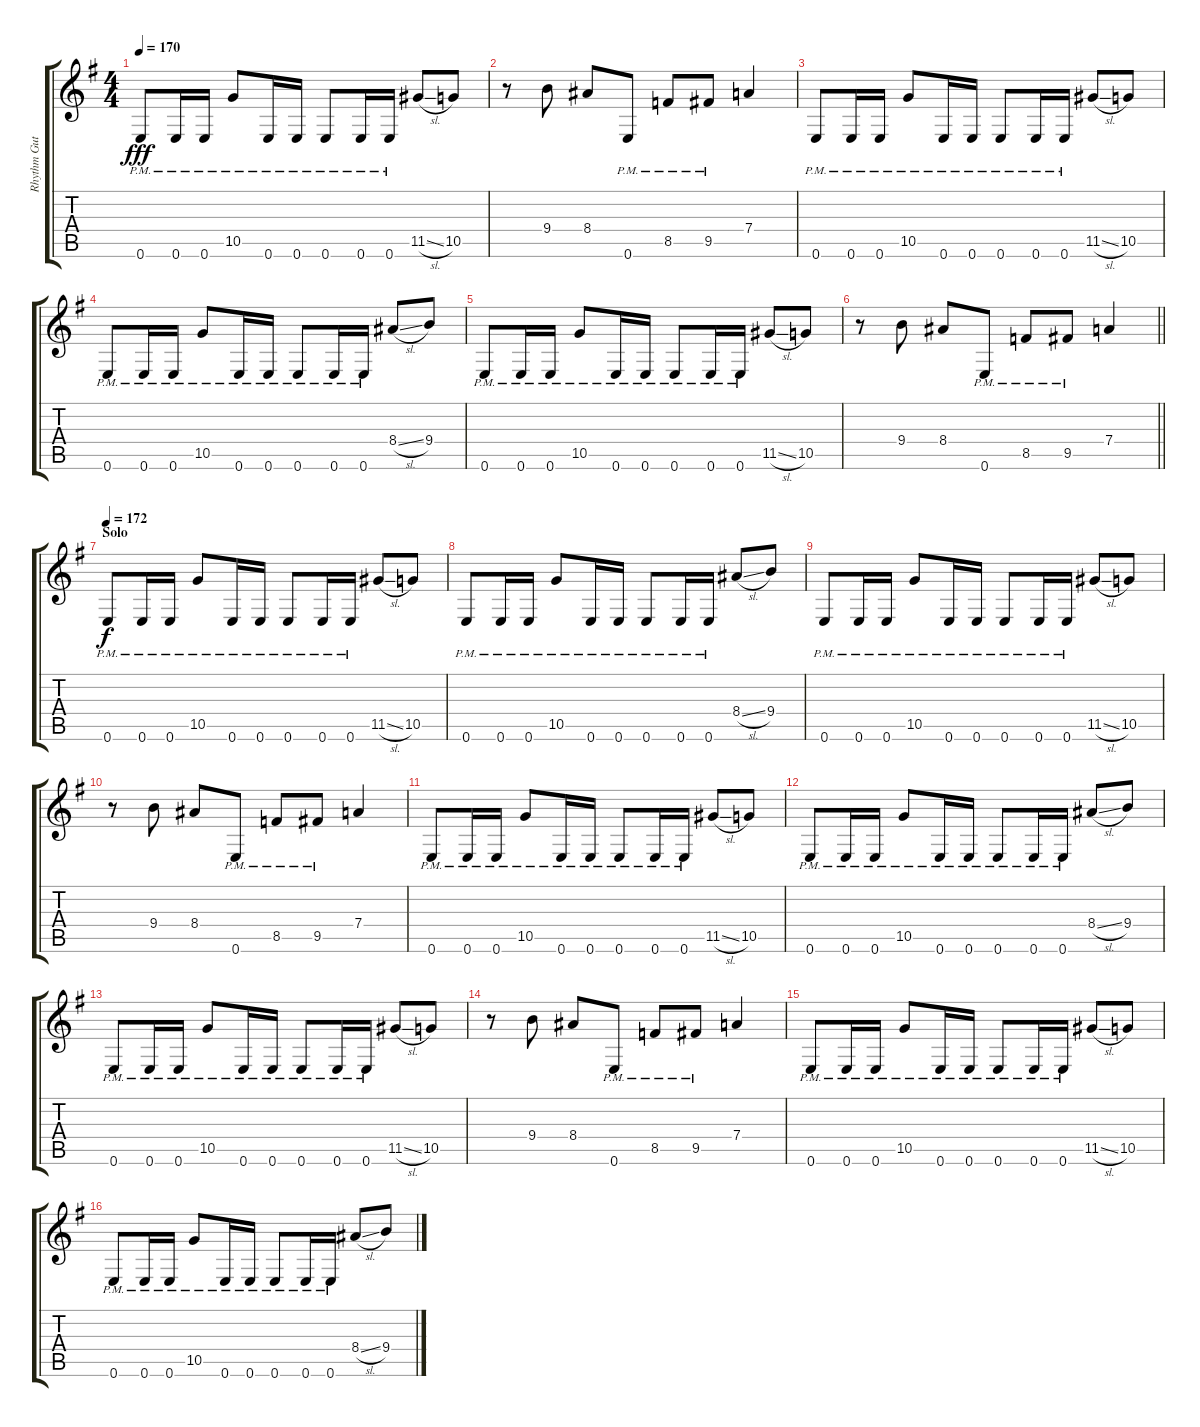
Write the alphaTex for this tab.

\track ("Rhythm Gutiar" "Rhythm Gut") {instrument distortionguitar}
\staff {score tabs}
\tuning (E4 B3 G3 D3 A2 E2) {hide}
\ts (4 4)
\tempo 170
\clef g2
\ks g
0.6{pm}.8{dy fff} 0.6{pm}.16 0.6{pm}.16 10.5{pm}.8 0.6{pm}.16 0.6{pm}.16 0.6{pm}.8 0.6{pm}.16 0.6{pm}.16 11.5{sl}.8 10.5.8 |
r.8 9.4.8 8.4.8 0.6{pm}.8 8.5{pm}.8 9.5{pm}.8 7.4.4 |
0.6{pm}.8 0.6{pm}.16 0.6{pm}.16 10.5{pm}.8 0.6{pm}.16 0.6{pm}.16 0.6{pm}.8 0.6{pm}.16 0.6{pm}.16 11.5{sl}.8 10.5.8 |
0.6{pm}.8 0.6{pm}.16 0.6{pm}.16 10.5{pm}.8 0.6{pm}.16 0.6{pm}.16 0.6{pm}.8 0.6{pm}.16 0.6{pm}.16 8.4{sl}.8 9.4.8 |
0.6{pm}.8 0.6{pm}.16 0.6{pm}.16 10.5{pm}.8 0.6{pm}.16 0.6{pm}.16 0.6{pm}.8 0.6{pm}.16 0.6{pm}.16 11.5{sl}.8 10.5.8 |
\barLineRight lightlight
r.8 9.4.8 8.4.8 0.6{pm}.8 8.5{pm}.8 9.5{pm}.8 7.4.4 |
\section ("" "Solo")
\tempo 172
0.6{pm}.8{dy f} 0.6{pm}.16 0.6{pm}.16 10.5{pm}.8 0.6{pm}.16 0.6{pm}.16 0.6{pm}.8 0.6{pm}.16 0.6{pm}.16 11.5{sl}.8 10.5.8 |
0.6{pm}.8 0.6{pm}.16 0.6{pm}.16 10.5{pm}.8 0.6{pm}.16 0.6{pm}.16 0.6{pm}.8 0.6{pm}.16 0.6{pm}.16 8.4{sl}.8 9.4.8 |
0.6{pm}.8 0.6{pm}.16 0.6{pm}.16 10.5{pm}.8 0.6{pm}.16 0.6{pm}.16 0.6{pm}.8 0.6{pm}.16 0.6{pm}.16 11.5{sl}.8 10.5.8 |
r.8 9.4.8 8.4.8 0.6{pm}.8 8.5{pm}.8 9.5{pm}.8 7.4.4 |
0.6{pm}.8 0.6{pm}.16 0.6{pm}.16 10.5{pm}.8 0.6{pm}.16 0.6{pm}.16 0.6{pm}.8 0.6{pm}.16 0.6{pm}.16 11.5{sl}.8 10.5.8 |
0.6{pm}.8 0.6{pm}.16 0.6{pm}.16 10.5{pm}.8 0.6{pm}.16 0.6{pm}.16 0.6{pm}.8 0.6{pm}.16 0.6{pm}.16 8.4{sl}.8 9.4.8 |
0.6{pm}.8 0.6{pm}.16 0.6{pm}.16 10.5{pm}.8 0.6{pm}.16 0.6{pm}.16 0.6{pm}.8 0.6{pm}.16 0.6{pm}.16 11.5{sl}.8 10.5.8 |
r.8 9.4.8 8.4.8 0.6{pm}.8 8.5{pm}.8 9.5{pm}.8 7.4.4 |
0.6{pm}.8 0.6{pm}.16 0.6{pm}.16 10.5{pm}.8 0.6{pm}.16 0.6{pm}.16 0.6{pm}.8 0.6{pm}.16 0.6{pm}.16 11.5{sl}.8 10.5.8 |
0.6{pm}.8 0.6{pm}.16 0.6{pm}.16 10.5{pm}.8 0.6{pm}.16 0.6{pm}.16 0.6{pm}.8 0.6{pm}.16 0.6{pm}.16 8.4{sl}.8 9.4.8
